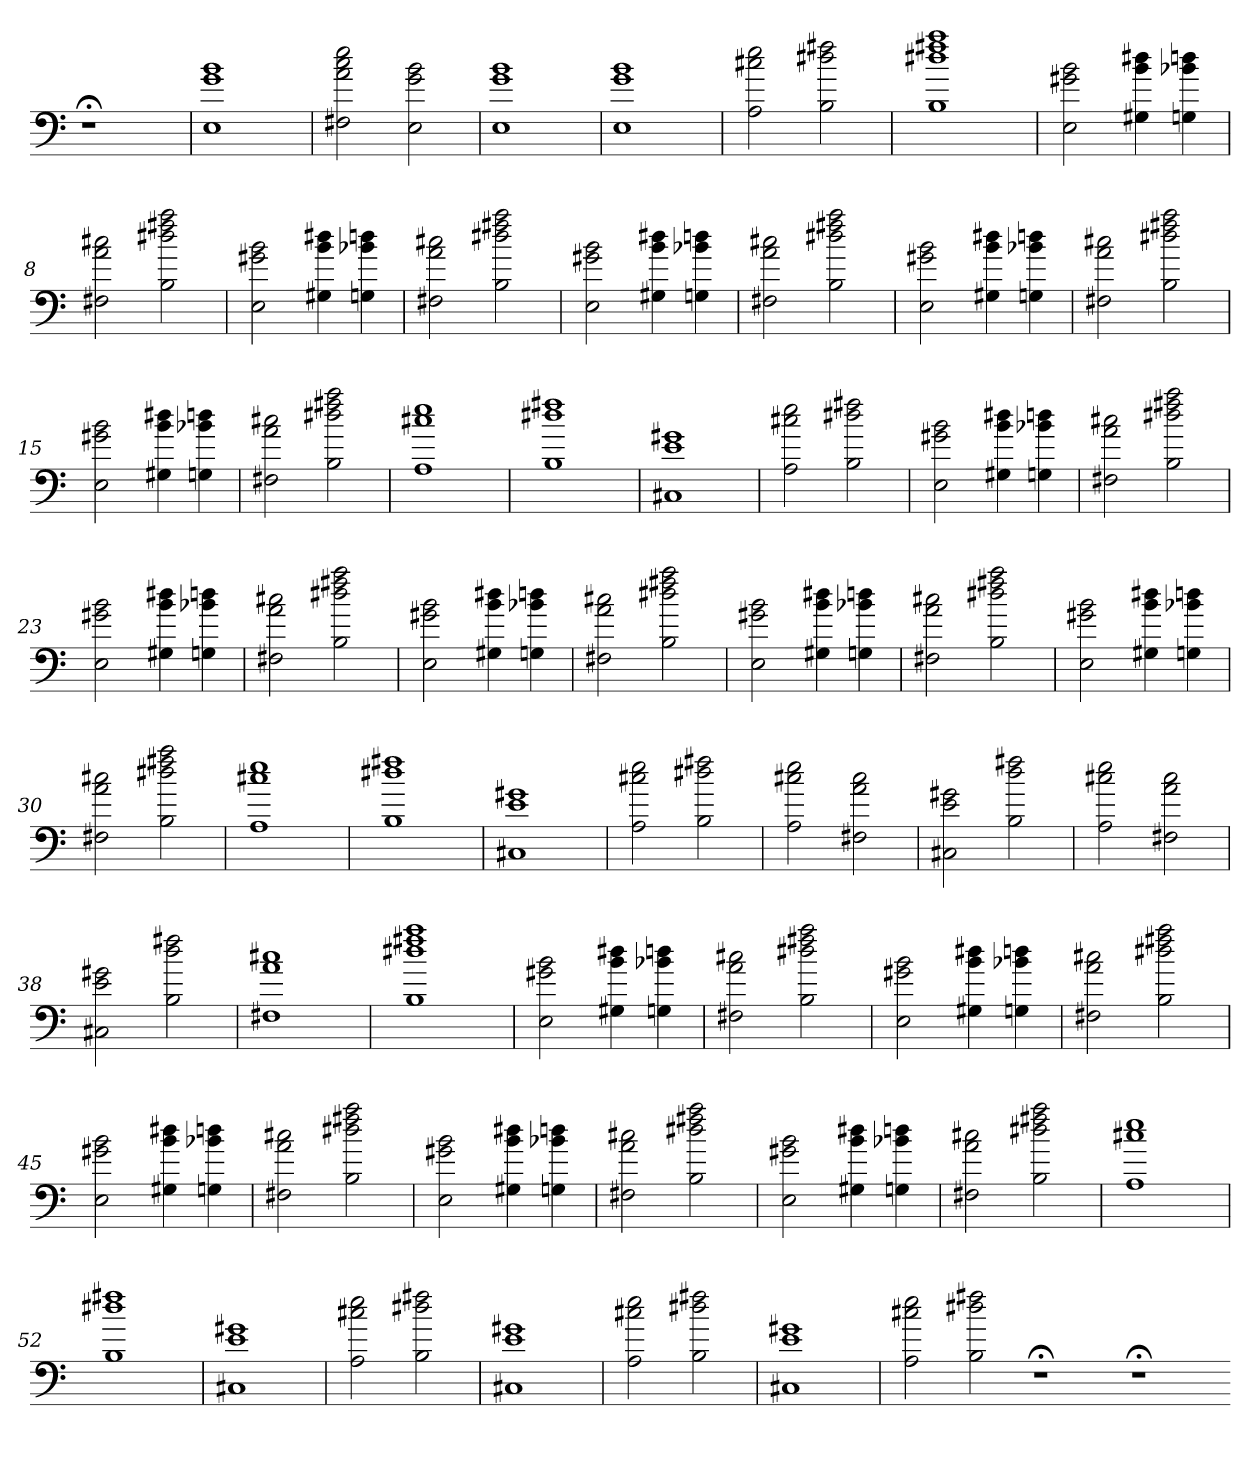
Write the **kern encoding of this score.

**kern
*part1
*staff1
=
1r;<
=1
1E 1g 1b
=2
2F#X 2a 2cc 2ee
2E 2g 2b
=3
1E 1g 1b
=4
1E 1g 1b
=5
2A 2cc#X 2ee
2B 2dd#X 2ff#X
=6
1B 1dd#X 1ff#X 1aa
=7
2E 2g#X 2b
4G#X 4b 4dd#X
4Gn 4b-X 4ddn
=8
2F#X 2a 2cc#X
2B 2dd#X 2ff#X 2aa
=9
2E 2g#X 2b
4G#X 4b 4dd#X
4Gn 4b-X 4ddn
=10
2F#X 2a 2cc#X
2B 2dd#X 2ff#X 2aa
=11
2E 2g#X 2b
4G#X 4b 4dd#X
4Gn 4b-X 4ddn
=12
2F#X 2a 2cc#X
2B 2dd#X 2ff#X 2aa
=13
2E 2g#X 2b
4G#X 4b 4dd#X
4Gn 4b-X 4ddn
=14
2F#X 2a 2cc#X
2B 2dd#X 2ff#X 2aa
=15
2E 2g#X 2b
4G#X 4b 4dd#X
4Gn 4b-X 4ddn
=16
2F#X 2a 2cc#X
2B 2dd#X 2ff#X 2aa
=17
1A 1cc#X 1ee
=18
1B 1dd#X 1ff#X
=19
1C#X 1e 1g#X
=20
2A 2cc#X 2ee
2B 2dd#X 2ff#X
=21
2E 2g#X 2b
4G#X 4b 4dd#X
4Gn 4b-X 4ddn
=22
2F#X 2a 2cc#X
2B 2dd#X 2ff#X 2aa
=23
2E 2g#X 2b
4G#X 4b 4dd#X
4Gn 4b-X 4ddn
=24
2F#X 2a 2cc#X
2B 2dd#X 2ff#X 2aa
=25
2E 2g#X 2b
4G#X 4b 4dd#X
4Gn 4b-X 4ddn
=26
2F#X 2a 2cc#X
2B 2dd#X 2ff#X 2aa
=27
2E 2g#X 2b
4G#X 4b 4dd#X
4Gn 4b-X 4ddn
=28
2F#X 2a 2cc#X
2B 2dd#X 2ff#X 2aa
=29
2E 2g#X 2b
4G#X 4b 4dd#X
4Gn 4b-X 4ddn
=30
2F#X 2a 2cc#X
2B 2dd#X 2ff#X 2aa
=31
1A 1cc#X 1ee
=32
1B 1dd#X 1ff#X
=33
1C#X 1e 1g#X
=34
2A 2cc#X 2ee
2B 2dd#X 2ff#X
=35
2A 2cc#X 2ee
2F#X 2a 2cc#
=36
2C#X 2e 2g#X
2B 2dd 2ff#X
=37
2A 2cc#X 2ee
2F#X 2a 2cc#
=38
2C#X 2e 2g#X
2B 2dd 2ff#X
=39
1F#X 1a 1cc#X
=40
1B 1dd#X 1ff#X 1aa
=41
2E 2g#X 2b
4G#X 4b 4dd#X
4Gn 4b-X 4ddn
=42
2F#X 2a 2cc#X
2B 2dd#X 2ff#X 2aa
=43
2E 2g#X 2b
4G#X 4b 4dd#X
4Gn 4b-X 4ddn
=44
2F#X 2a 2cc#X
2B 2dd#X 2ff#X 2aa
=45
2E 2g#X 2b
4G#X 4b 4dd#X
4Gn 4b-X 4ddn
=46
2F#X 2a 2cc#X
2B 2dd#X 2ff#X 2aa
=47
2E 2g#X 2b
4G#X 4b 4dd#X
4Gn 4b-X 4ddn
=48
2F#X 2a 2cc#X
2B 2dd#X 2ff#X 2aa
=49
2E 2g#X 2b
4G#X 4b 4dd#X
4Gn 4b-X 4ddn
=50
2F#X 2a 2cc#X
2B 2dd#X 2ff#X 2aa
=51
1A 1cc#X 1ee
=52
1B 1dd#X 1ff#X
=53
1C#X 1e 1g#X
=54
2A 2cc#X 2ee
2B 2dd#X 2ff#X
=55
1C#X 1e 1g#X
=56
2A 2cc#X 2ee
2B 2dd#X 2ff#X
=57
1C#X 1e 1g#X
=58
2A 2cc#X 2ee
2B 2dd#X 2ff#X
1r;<
1r;<
=-
*-
